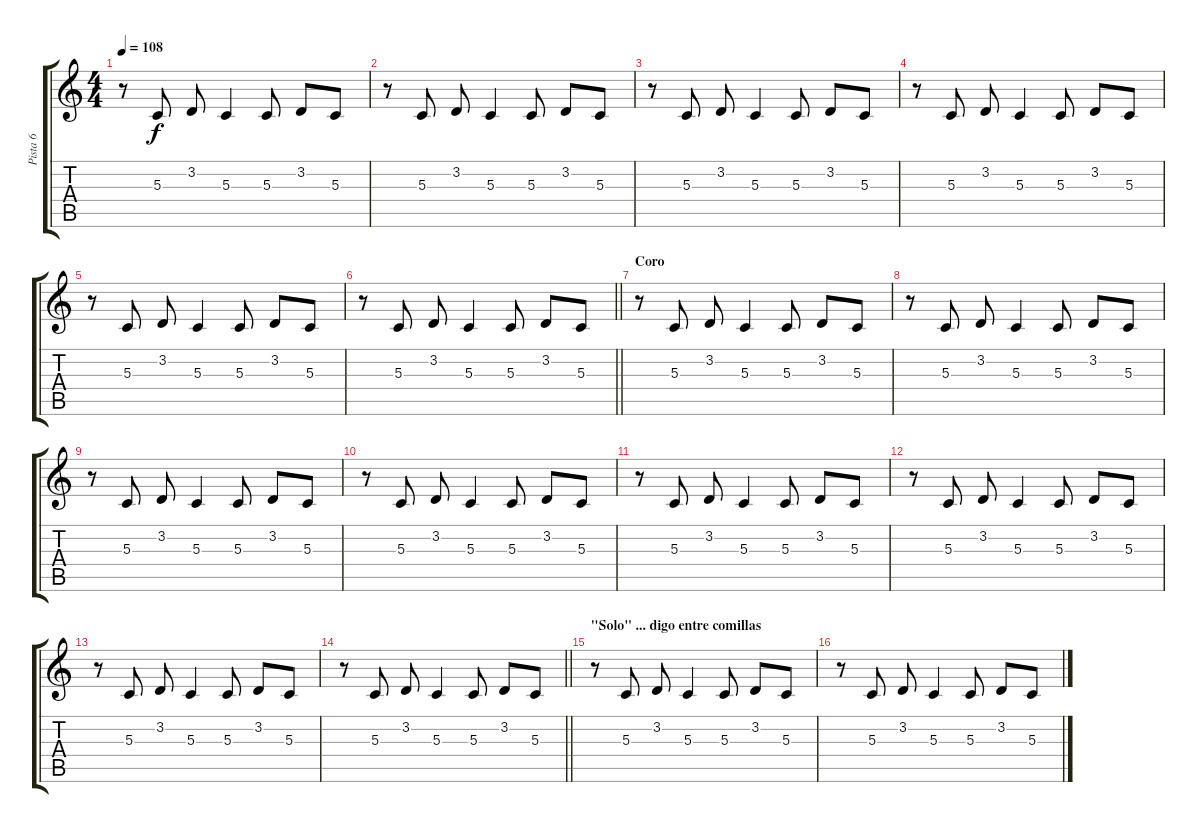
\track ("Pista 6" "Pista 6") {instrument lead2sawtooth}
\staff {score tabs}
\tuning (E4 B3 G3 D3 A2 E2) {hide}
\ts (4 4)
\tempo 108
\clef g2
\ks c
r.8{dy f} 5.3.8 3.2.8 5.3.4 5.3.8 3.2.8 5.3.8 |
r.8 5.3.8 3.2.8 5.3.4 5.3.8 3.2.8 5.3.8 |
r.8 5.3.8 3.2.8 5.3.4 5.3.8 3.2.8 5.3.8 |
r.8 5.3.8 3.2.8 5.3.4 5.3.8 3.2.8 5.3.8 |
r.8 5.3.8 3.2.8 5.3.4 5.3.8 3.2.8 5.3.8 |
\barLineRight lightlight
r.8 5.3.8 3.2.8 5.3.4 5.3.8 3.2.8 5.3.8 |
\section ("" "Coro")
r.8 5.3.8 3.2.8 5.3.4 5.3.8 3.2.8 5.3.8 |
r.8 5.3.8 3.2.8 5.3.4 5.3.8 3.2.8 5.3.8 |
r.8 5.3.8 3.2.8 5.3.4 5.3.8 3.2.8 5.3.8 |
r.8 5.3.8 3.2.8 5.3.4 5.3.8 3.2.8 5.3.8 |
r.8 5.3.8 3.2.8 5.3.4 5.3.8 3.2.8 5.3.8 |
r.8 5.3.8 3.2.8 5.3.4 5.3.8 3.2.8 5.3.8 |
r.8 5.3.8 3.2.8 5.3.4 5.3.8 3.2.8 5.3.8 |
\barLineRight lightlight
r.8 5.3.8 3.2.8 5.3.4 5.3.8 3.2.8 5.3.8 |
\section ("" "\"Solo\" ... digo entre comillas")
r.8 5.3.8 3.2.8 5.3.4 5.3.8 3.2.8 5.3.8 |
r.8 5.3.8 3.2.8 5.3.4 5.3.8 3.2.8 5.3.8
